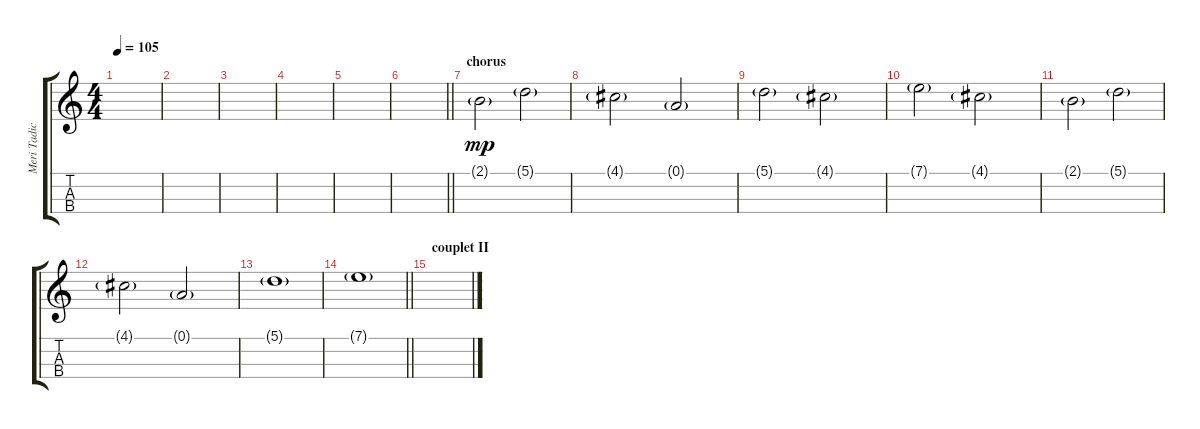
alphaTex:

\track ("Meri Tadic" "Meri Tadic") {instrument cello}
\staff {score tabs}
\tuning (A4 D4 G3 C3) {hide}
\ts (4 4)
\tempo 105
\clef g2
\ks c
|
|
|
|
|
\barLineRight lightlight
|
\section ("" "chorus")
2.1{g}.2{dy mp} 5.1{g}.2 |
4.1{g}.2 0.1{g}.2 |
5.1{g}.2 4.1{g}.2 |
7.1{g}.2 4.1{g}.2 |
2.1{g}.2 5.1{g}.2 |
4.1{g}.2 0.1{g}.2 |
5.1{g}.1 |
\barLineRight lightlight
7.1{g}.1 |
\section ("" "couplet II")
